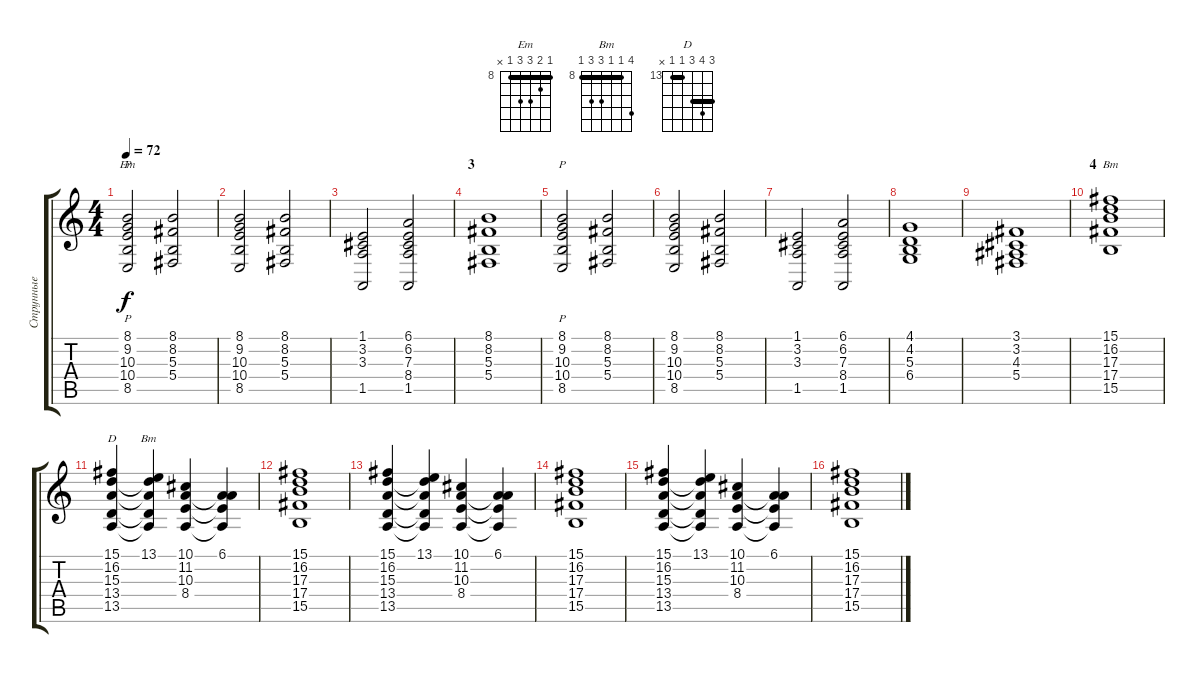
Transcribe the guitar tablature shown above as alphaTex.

\track ("Струнные" "Струнные") {instrument synthstrings1}
\staff {score tabs}
\tuning (Eb4 Bb3 Gb3 Db3 Ab2 Eb2) {hide}
\chord ("Em" 8 9 10 10 8 x) {firstfret 8 barre 8}
\chord ("Bm" 15 16 17 17 15 x) {firstfret 15 barre 15}
\chord ("D" 15 16 15 13 13 x) {firstfret 13 barre (13 15)}
\chord ("Bm" 11 8 8 10 10 8) {firstfret 8 barre 8}
\ts (4 4)
\tempo 72
\clef g2
\ks c
(8.1 9.2 10.3 10.4 8.5).2{p ch "Em" dy f} (8.1 8.2 5.3 5.4).2 |
(8.1 9.2 10.3 10.4 8.5).2 (8.1 8.2 5.3 5.4).2 |
(1.1 3.2 3.3 1.5).2 (6.1 6.2 7.3 8.4 1.5).2 |
\section ("" "3")
(8.1 8.2 5.3 5.4).1 |
(8.1 9.2 10.3 10.4 8.5).2{p} (8.1 8.2 5.3 5.4).2 |
(8.1 9.2 10.3 10.4 8.5).2 (8.1 8.2 5.3 5.4).2 |
(1.1 3.2 3.3 1.5).2 (6.1 6.2 7.3 8.4 1.5).2 |
(4.1 4.2 5.3 6.4).1 |
(3.1 3.2 4.3 5.4).1 |
\section ("" "4")
(15.1 16.2 17.3 17.4 15.5).1{ch "Bm"} |
(15.1 16.2 15.3 13.4 13.5).4{ch "D"} (13.1 16.2{t} 15.3{t} 13.4{t} 13.5{t}).4{ch "Bm"} (10.1 11.2 10.3 8.4).4 (6.1 11.2{t} 10.3{t} 8.4{t}).4 |
(15.1 16.2 17.3 17.4 15.5).1 |
(15.1 16.2 15.3 13.4 13.5).4 (13.1 16.2{t} 15.3{t} 13.4{t} 13.5{t}).4 (10.1 11.2 10.3 8.4).4 (6.1 11.2{t} 10.3{t} 8.4{t}).4 |
(15.1 16.2 17.3 17.4 15.5).1 |
(15.1 16.2 15.3 13.4 13.5).4 (13.1 16.2{t} 15.3{t} 13.4{t} 13.5{t}).4 (10.1 11.2 10.3 8.4).4 (6.1 11.2{t} 10.3{t} 8.4{t}).4 |
(15.1 16.2 17.3 17.4 15.5).1
